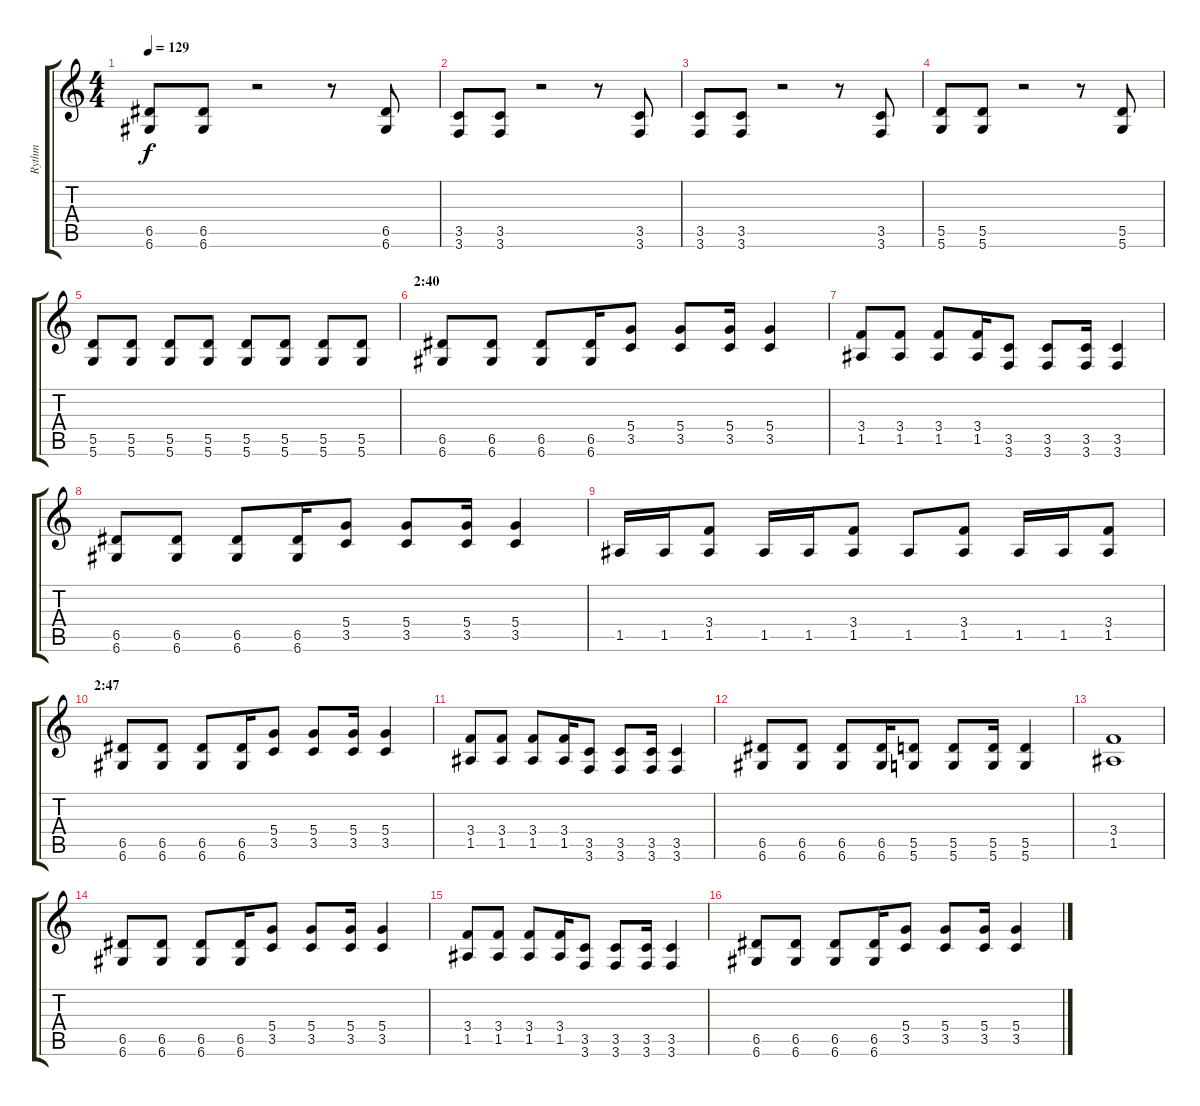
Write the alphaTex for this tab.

\track ("Rythm" "Rythm") {instrument distortionguitar}
\staff {score tabs}
\tuning (E4 B3 G3 D3 A2 D2) {hide}
\ts (4 4)
\tempo 129
\clef g2
\ks c
(6.5 6.6).8{dy f} (6.5 6.6).8 r.2 r.8 (6.5 6.6).8 |
(3.5 3.6).8 (3.5 3.6).8 r.2 r.8 (3.5 3.6).8 |
(3.5 3.6).8 (3.5 3.6).8 r.2 r.8 (3.5 3.6).8 |
(5.5 5.6).8 (5.5 5.6).8 r.2 r.8 (5.5 5.6).8 |
(5.5 5.6).8 (5.5 5.6).8 (5.5 5.6).8 (5.5 5.6).8 (5.5 5.6).8 (5.5 5.6).8 (5.5 5.6).8 (5.5 5.6).8 |
\section ("" "2:40")
(6.5 6.6).8 (6.5 6.6).8 (6.5 6.6).8 (6.5 6.6).16 (5.4 3.5).8 (5.4 3.5).8 (5.4 3.5).16 (5.4 3.5).4 |
(3.4 1.5).8 (3.4 1.5).8 (3.4 1.5).8 (3.4 1.5).16 (3.5 3.6).8 (3.5 3.6).8 (3.5 3.6).16 (3.5 3.6).4 |
(6.5 6.6).8 (6.5 6.6).8 (6.5 6.6).8 (6.5 6.6).16 (5.4 3.5).8 (5.4 3.5).8 (5.4 3.5).16 (5.4 3.5).4 |
1.5.16 1.5.16 (3.4 1.5).8 1.5.16 1.5.16 (3.4 1.5).8 1.5.8 (3.4 1.5).8 1.5.16 1.5.16 (3.4 1.5).8 |
\section ("" "2:47")
(6.5 6.6).8 (6.5 6.6).8 (6.5 6.6).8 (6.5 6.6).16 (5.4 3.5).8 (5.4 3.5).8 (5.4 3.5).16 (5.4 3.5).4 |
(3.4 1.5).8 (3.4 1.5).8 (3.4 1.5).8 (3.4 1.5).16 (3.5 3.6).8 (3.5 3.6).8 (3.5 3.6).16 (3.5 3.6).4 |
(6.5 6.6).8 (6.5 6.6).8 (6.5 6.6).8 (6.5 6.6).16 (5.5 5.6).8 (5.5 5.6).8 (5.5 5.6).16 (5.5 5.6).4 |
(3.4 1.5).1 |
(6.5 6.6).8 (6.5 6.6).8 (6.5 6.6).8 (6.5 6.6).16 (5.4 3.5).8 (5.4 3.5).8 (5.4 3.5).16 (5.4 3.5).4 |
(3.4 1.5).8 (3.4 1.5).8 (3.4 1.5).8 (3.4 1.5).16 (3.5 3.6).8 (3.5 3.6).8 (3.5 3.6).16 (3.5 3.6).4 |
(6.5 6.6).8 (6.5 6.6).8 (6.5 6.6).8 (6.5 6.6).16 (5.4 3.5).8 (5.4 3.5).8 (5.4 3.5).16 (5.4 3.5).4
